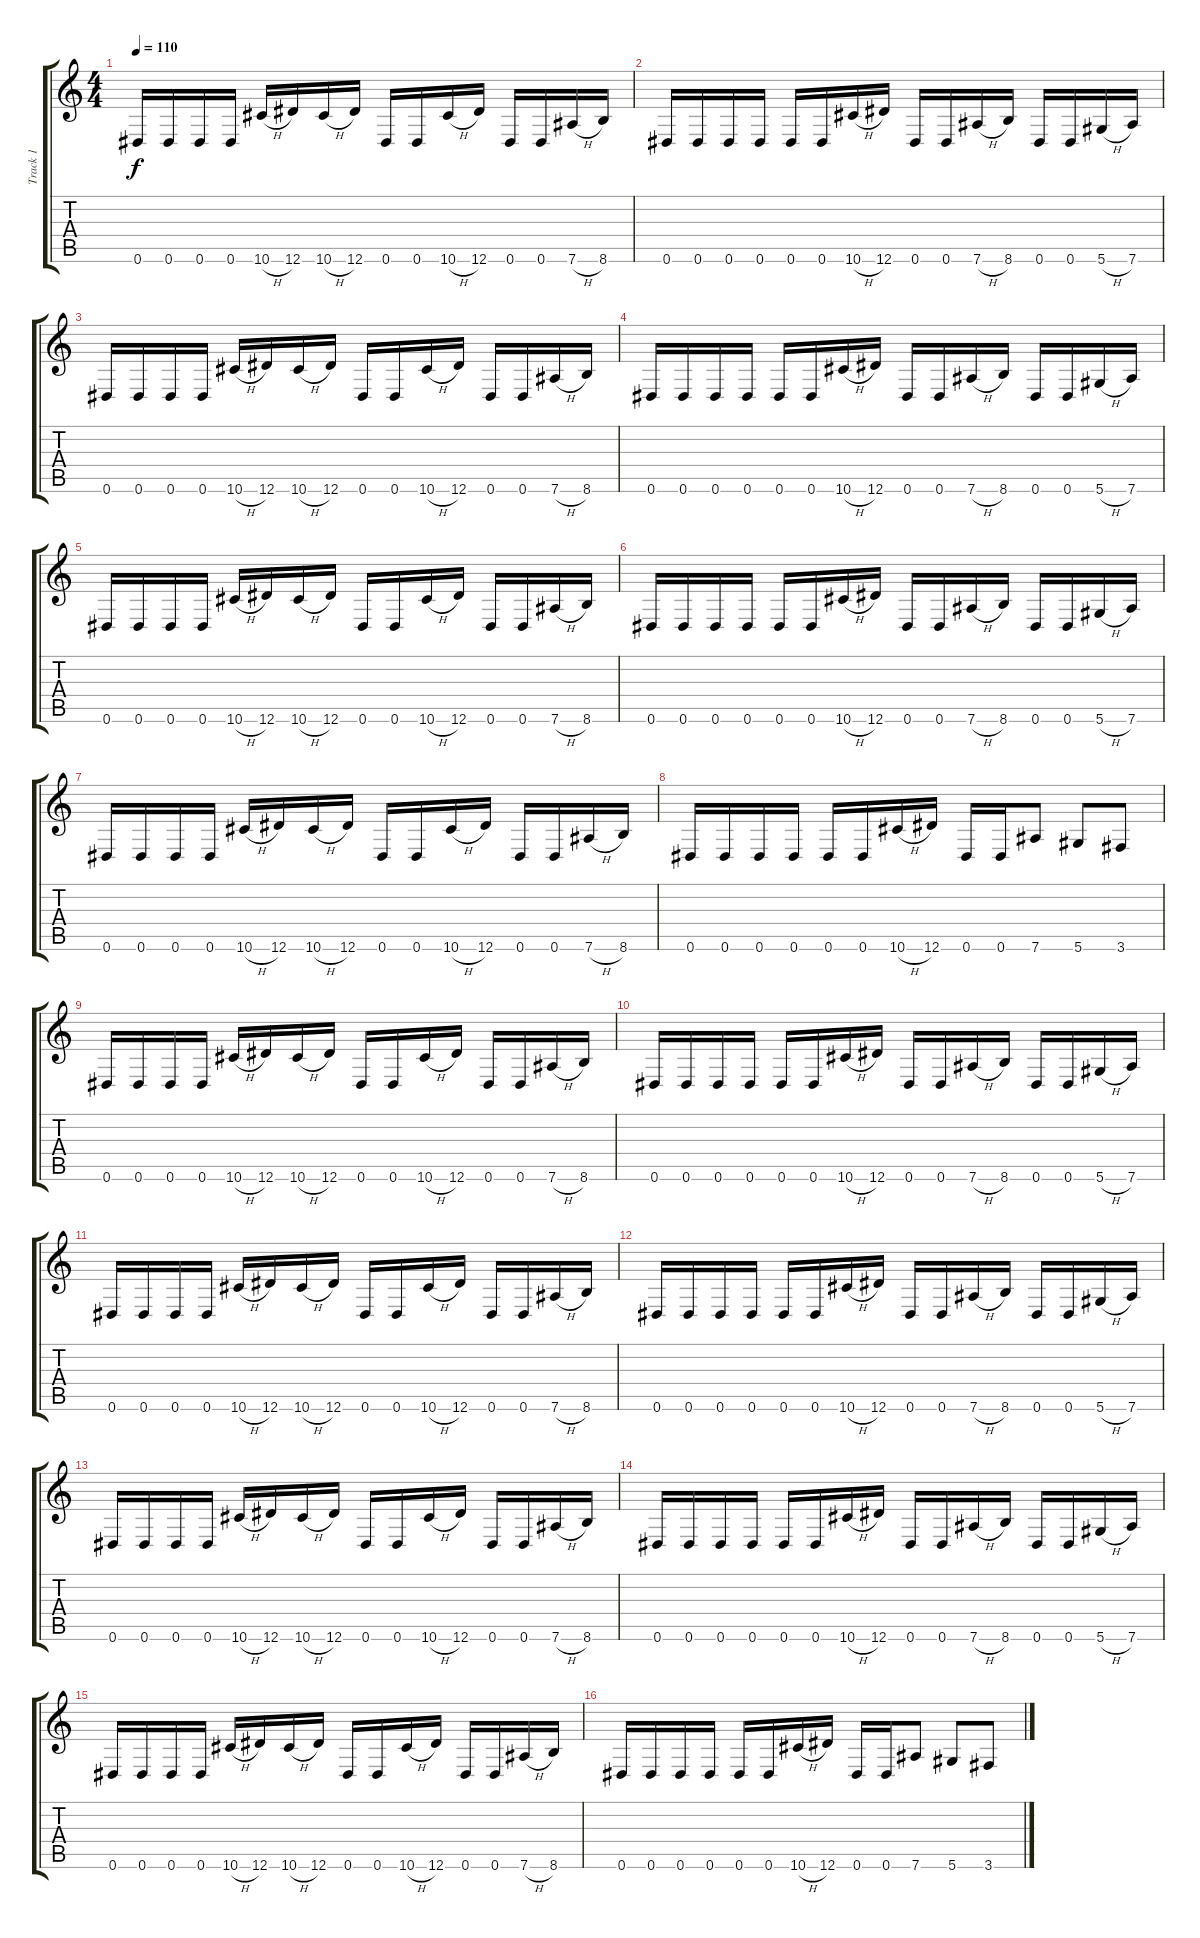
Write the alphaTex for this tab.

\track ("Track 1" "Track 1") {instrument overdrivenguitar}
\staff {score tabs}
\tuning (Eb4 Bb3 Gb3 Db3 Ab2 Eb2) {hide}
\ts (4 4)
\tempo 110
\clef g2
\ks c
0.6.16{dy f instrument overdrivenguitar} 0.6.16 0.6.16 0.6.16 10.6{h}.16 12.6.16 10.6{h}.16 12.6.16 0.6.16 0.6.16 10.6{h}.16 12.6.16 0.6.16 0.6.16 7.6{h}.16 8.6.16 |
0.6.16 0.6.16 0.6.16 0.6.16 0.6.16 0.6.16 10.6{h}.16 12.6.16 0.6.16 0.6.16 7.6{h}.16 8.6.16 0.6.16 0.6.16 5.6{h}.16 7.6.16 |
0.6.16 0.6.16 0.6.16 0.6.16 10.6{h}.16 12.6.16 10.6{h}.16 12.6.16 0.6.16 0.6.16 10.6{h}.16 12.6.16 0.6.16 0.6.16 7.6{h}.16 8.6.16 |
0.6.16 0.6.16 0.6.16 0.6.16 0.6.16 0.6.16 10.6{h}.16 12.6.16 0.6.16 0.6.16 7.6{h}.16 8.6.16 0.6.16 0.6.16 5.6{h}.16 7.6.16 |
0.6.16 0.6.16 0.6.16 0.6.16 10.6{h}.16 12.6.16 10.6{h}.16 12.6.16 0.6.16 0.6.16 10.6{h}.16 12.6.16 0.6.16 0.6.16 7.6{h}.16 8.6.16 |
0.6.16 0.6.16 0.6.16 0.6.16 0.6.16 0.6.16 10.6{h}.16 12.6.16 0.6.16 0.6.16 7.6{h}.16 8.6.16 0.6.16 0.6.16 5.6{h}.16 7.6.16 |
0.6.16 0.6.16 0.6.16 0.6.16 10.6{h}.16 12.6.16 10.6{h}.16 12.6.16 0.6.16 0.6.16 10.6{h}.16 12.6.16 0.6.16 0.6.16 7.6{h}.16 8.6.16 |
0.6.16 0.6.16 0.6.16 0.6.16 0.6.16 0.6.16 10.6{h}.16 12.6.16 0.6.16 0.6.16 7.6.8 5.6.8 3.6.8 |
0.6.16 0.6.16 0.6.16 0.6.16 10.6{h}.16 12.6.16 10.6{h}.16 12.6.16 0.6.16 0.6.16 10.6{h}.16 12.6.16 0.6.16 0.6.16 7.6{h}.16 8.6.16 |
0.6.16 0.6.16 0.6.16 0.6.16 0.6.16 0.6.16 10.6{h}.16 12.6.16 0.6.16 0.6.16 7.6{h}.16 8.6.16 0.6.16 0.6.16 5.6{h}.16 7.6.16 |
0.6.16 0.6.16 0.6.16 0.6.16 10.6{h}.16 12.6.16 10.6{h}.16 12.6.16 0.6.16 0.6.16 10.6{h}.16 12.6.16 0.6.16 0.6.16 7.6{h}.16 8.6.16 |
0.6.16 0.6.16 0.6.16 0.6.16 0.6.16 0.6.16 10.6{h}.16 12.6.16 0.6.16 0.6.16 7.6{h}.16 8.6.16 0.6.16 0.6.16 5.6{h}.16 7.6.16 |
0.6.16 0.6.16 0.6.16 0.6.16 10.6{h}.16 12.6.16 10.6{h}.16 12.6.16 0.6.16 0.6.16 10.6{h}.16 12.6.16 0.6.16 0.6.16 7.6{h}.16 8.6.16 |
0.6.16 0.6.16 0.6.16 0.6.16 0.6.16 0.6.16 10.6{h}.16 12.6.16 0.6.16 0.6.16 7.6{h}.16 8.6.16 0.6.16 0.6.16 5.6{h}.16 7.6.16 |
0.6.16 0.6.16 0.6.16 0.6.16 10.6{h}.16 12.6.16 10.6{h}.16 12.6.16 0.6.16 0.6.16 10.6{h}.16 12.6.16 0.6.16 0.6.16 7.6{h}.16 8.6.16 |
0.6.16 0.6.16 0.6.16 0.6.16 0.6.16 0.6.16 10.6{h}.16 12.6.16 0.6.16 0.6.16 7.6.8 5.6.8 3.6.8
